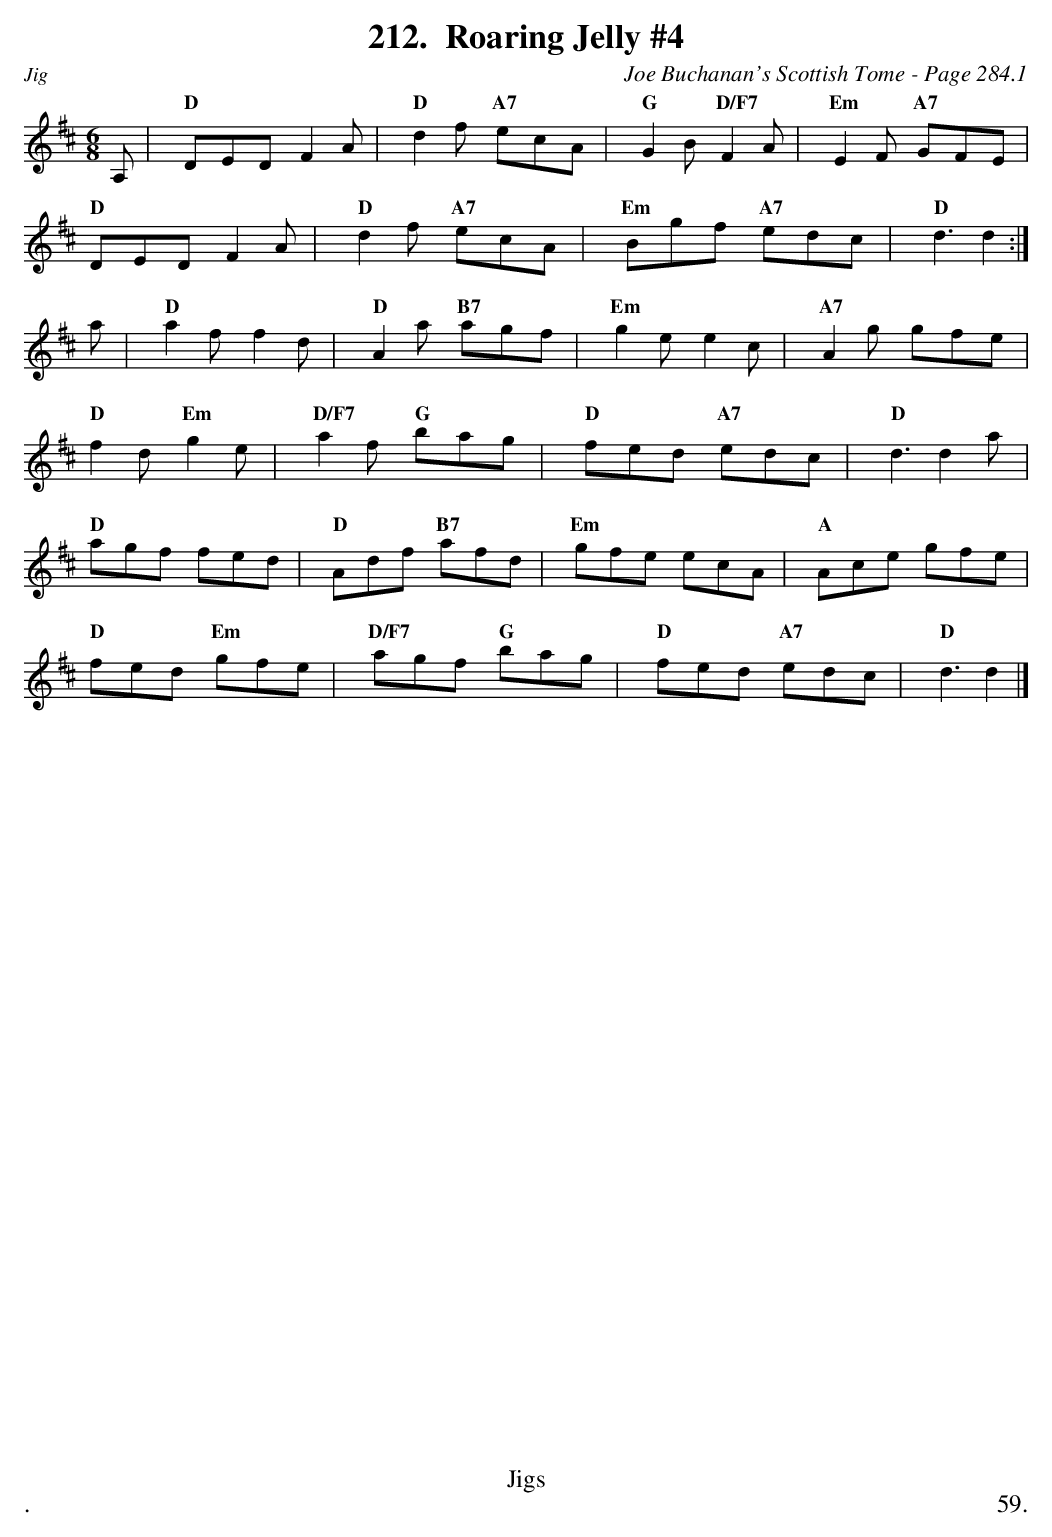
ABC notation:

X:1
T:Roaring Jelly #4
C:Joe Buchanan's Scottish Tome - Page 284.1
L:1/8
M:6/8
K:D
A, | "D"DED F2 A | "D"d2 f "A7"ecA | "G"G2 B "D/F7"F2 A | "Em"E2 F "A7"GFE |
"D"DED F2 A | "D"d2 f "A7"ecA | "Em"Bgf "A7"edc | "D"d3 d2 :|
a | "D"a2 f f2 d | "D"A2 a "B7"agf | "Em"g2 e e2 c | "A7"A2 g gfe |
"D"f2 d "Em"g2 e | "D/F7"a2 f "G"bag | "D"fed "A7"edc | "D"d3 d2 a |
"D"agf fed | "D"Adf "B7"afd | "Em"gfe ecA | "A"Ace gfe |
"D"fed "Em"gfe | "D/F7"agf "G"bag | "D"fed "A7"edc | "D"d3 d2 |]
